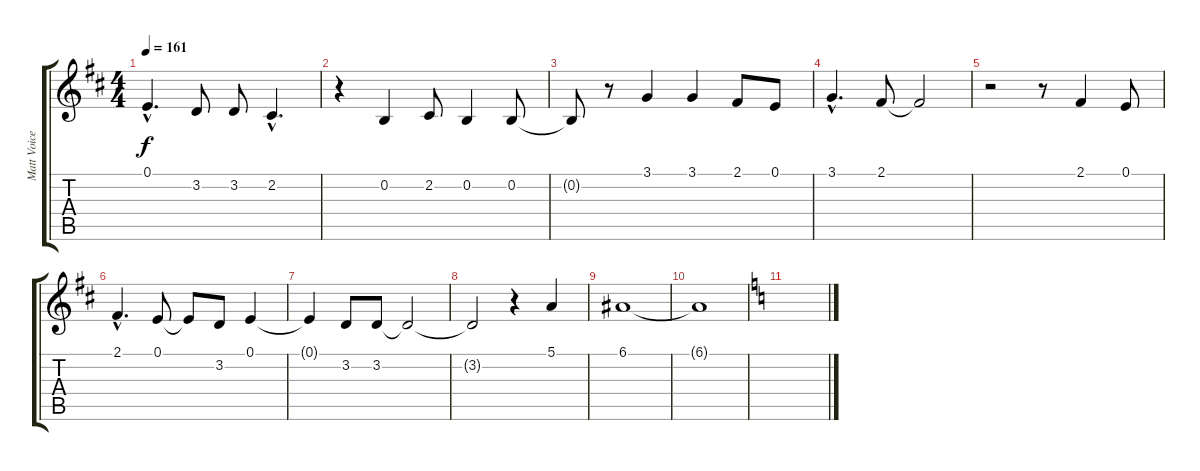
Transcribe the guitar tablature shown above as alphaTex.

\track ("Matt Voice" "Matt Voice") {instrument lead2sawtooth}
\staff {score tabs}
\tuning (E4 B3 G3 D3 A2 E2) {hide}
\ts (4 4)
\tempo 161
\clef g2
\ks d
0.1{hac t}.4{d dy f} 3.2.8 3.2.8 2.2{hac}.4{d} |
r.4 0.2.4 2.2.8 0.2.4 0.2.8 |
0.2{t}.8 r.8 3.1.4 3.1.4 2.1.8 0.1.8 |
3.1{hac}.4{d} 2.1.8 2.1{t}.2 |
r.2 r.8 2.1.4 0.1.8 |
2.1{hac}.4{d} 0.1.8 0.1{t}.8 3.2.8 0.1.4 |
0.1{t}.4 3.2.8 3.2.8 3.2{t}.2 |
3.2{t}.2 r.4 5.1.4 |
6.1.1 |
6.1{t}.1 |
\ks c
